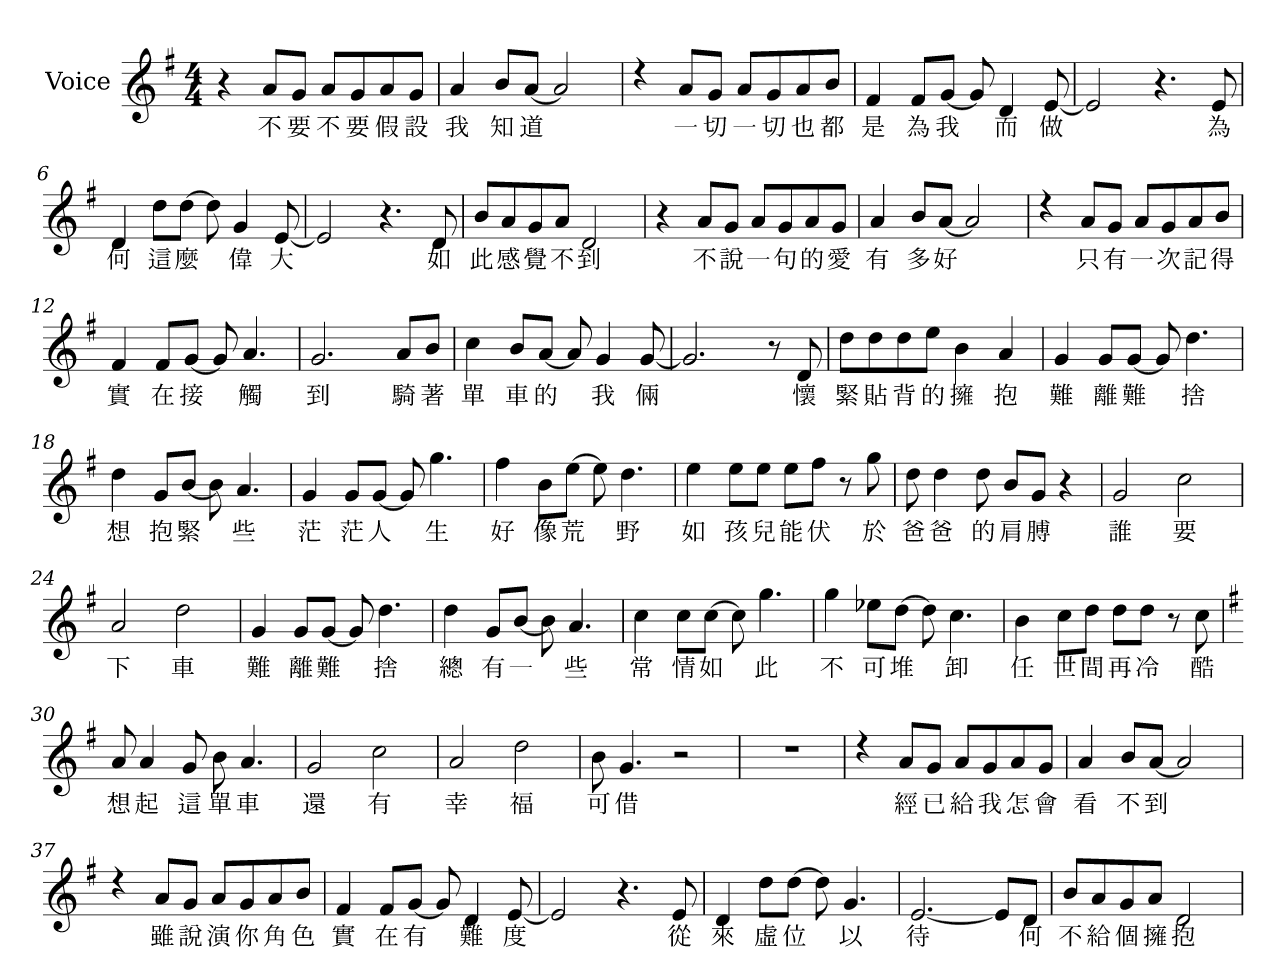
**kern	**text
*part1	*part1
*staff1	*staff1
*I"Voice	*
*I'V	*
*clefG2	*
*k[f#]	*
*M4/4	*
=1	=1
4r	.
8a/L	不
8g/J	要
8a/L	不
8g/	要
8a/	假
8g/J	設
!!LO:LB:g=z
=2	=2
4a/	我
8b/L	知
[8a/J	道
2a/]	.
=3	=3
4rdd	.
8a/L	一
8g/J	切
8a/L	一
8g/	切
8a/	也
8b/J	都
=4	=4
4f#/	是
8f#/L	為
[8g/J	我
8g/]	.
4d/	而
[8e/	做
!!LO:LB:g=z
=5	=5
2e/]	.
4.r	.
8e/	為
=6	=6
4d/	何
8dd\L	這
[8dd\J	麼
8dd\]	.
4g/	偉
[8e/	大
=7	=7
2e/]	.
4.r	.
8d/	如
!!LO:LB:g=z
=8	=8
8b/L	此
8a/	感
8g/	覺
8a/J	不
2d/	到
=9	=9
4r	.
8a/L	不
8g/J	說
8a/L	一
8g/	句
8a/	的
8g/J	愛
=10	=10
4a/	有
8b/L	多
[8a/J	好
2a/]	.
!!LO:LB:g=z
=11	=11
4rdd	.
8a/L	只
8g/J	有
8a/L	一
8g/	次
8a/	記
8b/J	得
=12	=12
4f#/	實
8f#/L	在
[8g/J	接
8g/]	.
4.a/	觸
=13	=13
2.g/	到
8a/L	騎
8b/J	著
!!LO:LB:g=z
=14	=14
4cc\	單
8b/L	車
[8a/J	的
8a/]	.
4g/	我
[8g/	倆
=15	=15
2.g/]	.
8r	.
8d/	懷
=16	=16
8dd\L	緊
8dd\	貼
8dd\	背
8ee\J	的
4b\	擁
4a/	抱
=17	=17
4g/	難
8g/L	離
[8g/J	難
8g/]	.
4.dd\	捨
!!LO:PB:g=z
=18	=18
4dd\	想
8g/L	抱
[8b/J	緊
8b\]	.
4.a/	些
=19	=19
4g/	茫
8g/L	茫
[8g/J	人
8g/]	.
4.gg\	生
=20	=20
4ff#\	好
8b\L	像
[8ee\J	荒
8ee\]	.
4.dd\	野
!!LO:LB:g=z
=21	=21
4ee\	如
8ee\L	孩
8ee\J	兒
8ee\L	能
8ff#\J	伏
8r	.
8gg\	於
=22	=22
8dd\	爸
4dd\	爸
8dd\	的
8b/L	肩
8g/J	膊
4r	.
=23	=23
2g/	誰
2cc\	要
!!LO:LB:g=z
=24	=24
2a/	下
2dd\	車
=25	=25
4g/	難
8g/L	離
[8g/J	難
8g/]	.
4.dd\	捨
=26	=26
4dd\	總
8g/L	有
[8b/J	一
8b\]	.
4.a/	些
!!LO:LB:g=z
=27	=27
4cc\	常
8cc\L	情
[8cc\J	如
8cc\]	.
4.gg\	此
=28	=28
4gg\	不
8ee-X\L	可
[8dd\J	堆
8dd\]	.
4.cc\	卸
=29	=29
4b\	任
8cc\L	世
8dd\J	間
8dd\L	再
8dd\J	冷
8r	.
8cc\	酷
!!LO:LB:g=z
=30	=30
*k[f#]	*
8a/	想
4a/	起
8g/	這
8b\	單
4.a/	車
=31	=31
2g/	還
2cc\	有
=32	=32
2a/	幸
2dd\	福
!!LO:LB:g=z
=33	=33
8b\	可
4.g/	借
2r	.
=34	=34
1r	.
=35	=35
4rdd	.
8a/L	經
8g/J	已
8a/L	給
8g/	我
8a/	怎
8g/J	會
=36	=36
4a/	看
8b/L	不
[8a/J	到
2a/]	.
!!LO:LB:g=z
=37	=37
4rdd	.
8a/L	雖
8g/J	說
8a/L	演
8g/	你
8a/	角
8b/J	色
=38	=38
4f#/	實
8f#/L	在
[8g/J	有
8g/]	.
4d/	難
[8e/	度
=39	=39
2e/]	.
4.r	.
8e/	從
!!LO:LB:g=z
=40	=40
4d/	來
8dd\L	虛
[8dd\J	位
8dd\]	.
4.g/	以
=41	=41
[2.e/	待
8e/L]	.
8d/J	何
=42	=42
8b/L	不
8a/	給
8g/	個
8a/J	擁
2d/	抱
=	=
*-	*-
